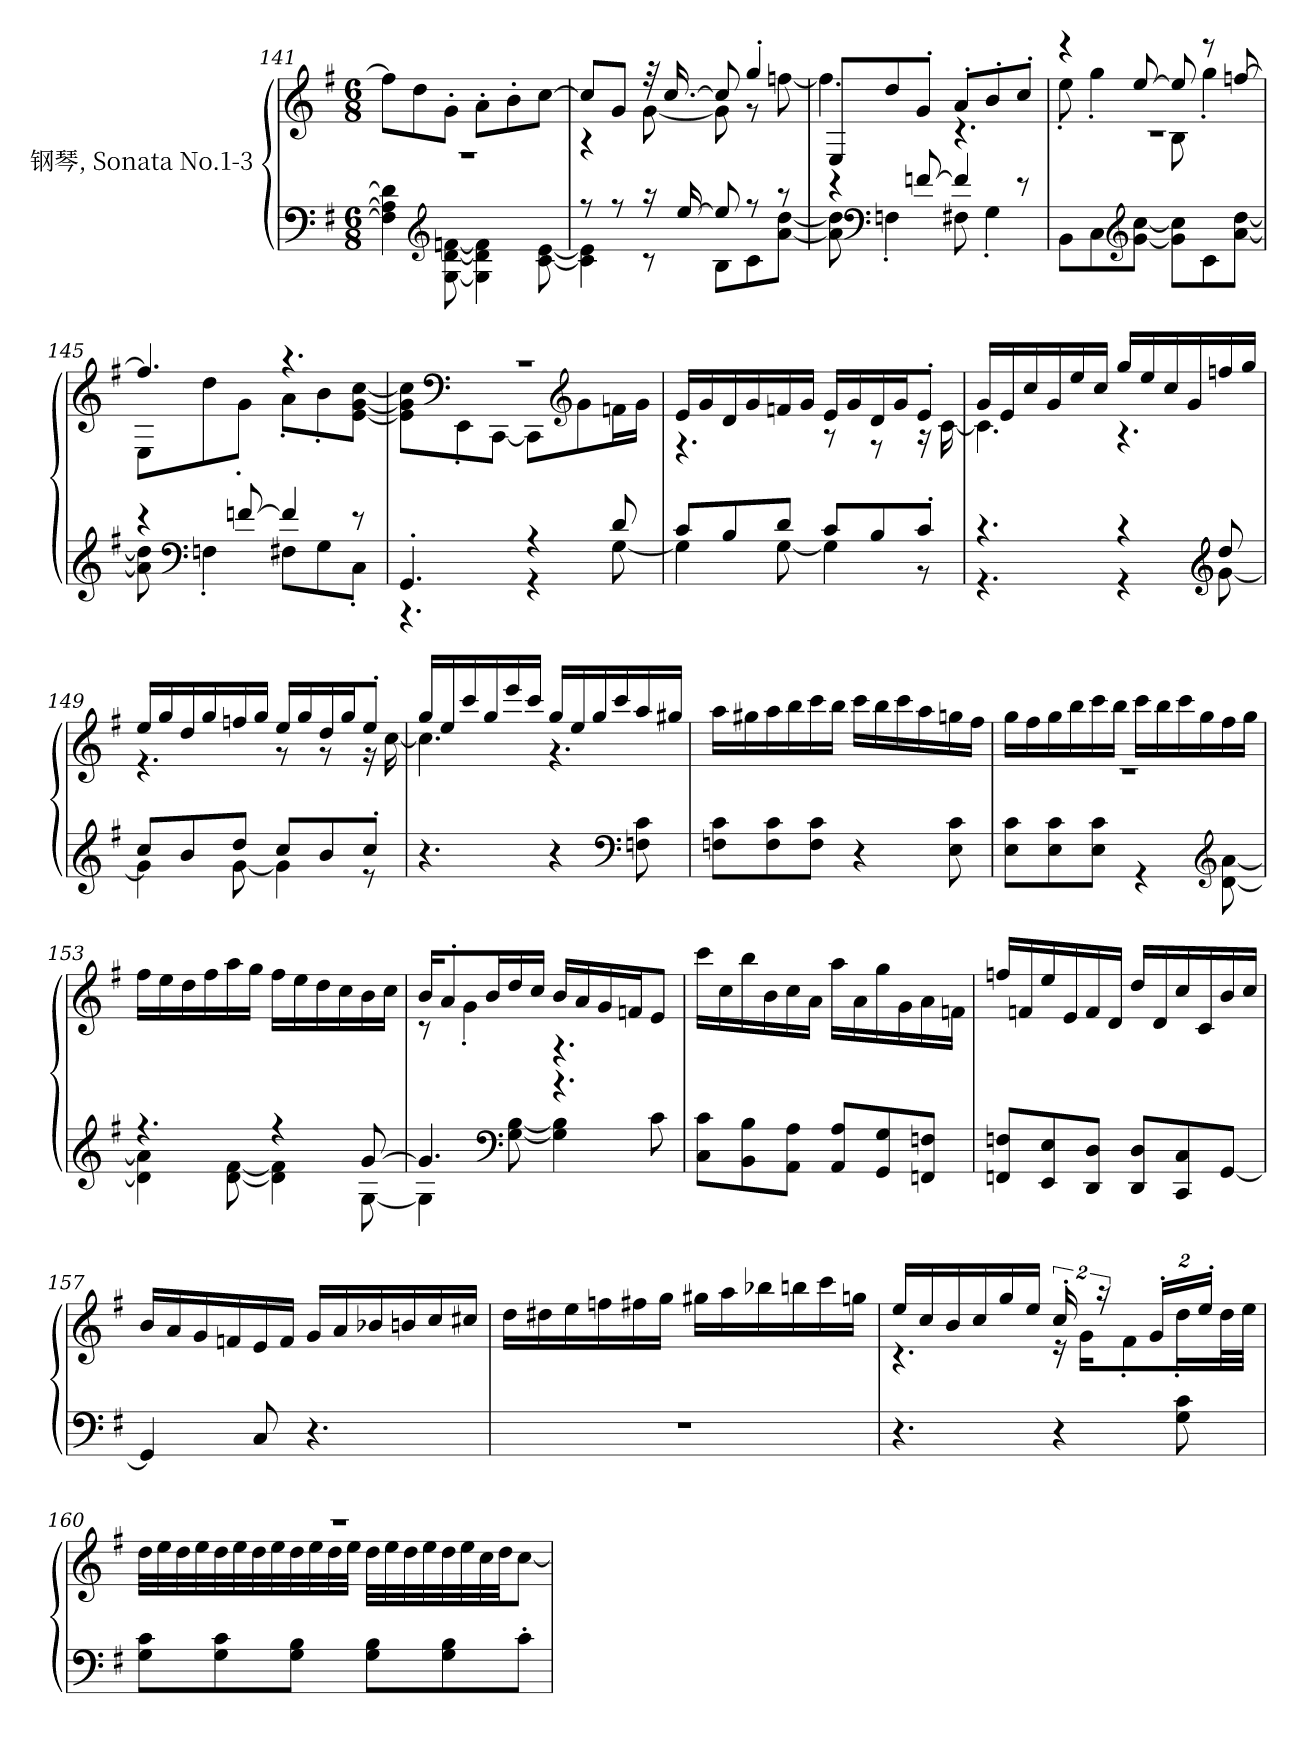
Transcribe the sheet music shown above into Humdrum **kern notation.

**kern	**kern
*part1	*part1
*staff2	*staff1
*I"钢琴, Sonata No.1-3	*
*clefF4	*clefG2
*k[f#]	*k[f#]
*M6/8	*M6/8
=141	=141
*^	*
2.r	4F\] 4A\] 4d\]	8ff\L]
.	.	8dd\
*clefG2	*	*
*	*	*MM117
.	[8G\ [8d\ [8fn\	8g'\J
.	4G\] 4d\] 4f\]	8a'\L
.	.	8b'\
*	*	*MM115
.	[8c\ [8e\	[8cc\J
=142	=142	=142
*	*	*^
8r	4c\] 4e\]	8cc/L]	4r
8r	.	8g/J	.
*	*	*MM130	*
16r	8r	32r	[8g\
.	.	[16.cc/	.
[16ee/	.	.	.
8ee/]	8B\L	8cc/]	8g\]
8r	8c\	4gg'/	8r
8r	[8a\ [8dd\J	.	[8ffn\
!!LO:LB:g=z	!!
=143	=143	=143	=143
4r	8a\] 8dd\]	8E/L	4.ff\]
*clefF4	*	*	*
.	4Fn'\	8dd/	.
[8fn/	.	8g'/J	.
4f/]	8F#X\	8a'/L	4.r
.	4G'\	8b'/	.
8r	.	8cc'/J	.
=144	=144	=144	=144
2.r	8BB\L	4r	8ee'\
.	8C\	.	4gg'\
*clefG2	*	*	*
.	[8g\ [8cc\J	[8ee/	.
.	8g\] 8cc\]L	8ee/]	8B\
.	8c\	8r	4gg'\
.	[8a\ [8dd\J	[8ffn/	.
=145	=145	=145	=145
4r	8a\] 8dd\]	4.ff/]	8E\L
*clefF4	*	*	*
.	4Fn'\	.	8dd\
[8fn/	.	.	8g'\J
4f/]	8F#X\L	4.r	8a'\L
.	8G\	.	8b'\
8r	8C'\J	.	[8e\ [8g\ [8cc\J
!!LO:LB:g=z	!!
=146	=146	=146	=146
4.GG'/	4.r	2.r	8e\] 8g\] 8cc\]L
*	*	*clefF4	*
.	.	.	8EE'\
*	*	*MM120	*
.	.	.	[8CC\J
4r	4r	.	8CC\L]
*	*	*clefG2	*
.	.	.	8g\
*	*	*MM130	*
8d/	[8G\	.	16fn\L
.	.	.	16g\JJ
=147	=147	=147	=147
8c/L	4G\]	16e/LL	4.r
.	.	16g/	.
8B/	.	16d/	.
.	.	16g/	.
8d/J	[8G\	16fn/	.
.	.	16g/JJ	.
8c/L	4G\]	16e/LL	8r
.	.	16g/	.
8B/	.	16d/	8r
.	.	16g/J	.
8c'/J	8r	8e'/J	16r
.	.	.	[16c\
=148	=148	=148	=148
4.r	4.r	16g/LL	4.c\]
.	.	16e/	.
.	.	16cc/	.
.	.	16g/	.
.	.	16ee/	.
.	.	16cc/JJ	.
4r	4r	16gg/LL	4.r
.	.	16ee/	.
.	.	16cc/	.
.	.	16g/	.
*clefG2	*	*	*
8dd/	[8g\	16ffn/	.
.	.	16gg/JJ	.
!!LO:PB:g=z	!!
=149	=149	=149	=149
8cc/L	4g\]	16ee/LL	4.r
.	.	16gg/	.
8b/	.	16dd/	.
.	.	16gg/	.
8dd/J	[8g\	16ffn/	.
.	.	16gg/JJ	.
8cc/L	4g\]	16ee/LL	8r
.	.	16gg/	.
8b/	.	16dd/	8r
.	.	16gg/J	.
8cc'/J	8r	8ee'/J	16r
.	.	.	[16cc\
*v	*v	*	*
=150	=150	=150
4.r	16gg/LL	4.cc\]
.	16ee/	.
.	16ccc/	.
.	16gg/	.
.	16eee/	.
.	16ccc/JJ	.
4r	16gg/LL	4.r
.	16ee/	.
.	16gg/	.
.	16ccc/	.
*clefF4	*	*
8Fn\ 8c\	16aa/	.
.	16gg#X/JJ	.
*	*v	*v
!!LO:LB:g=z
=151	=151
8Fn\ 8c\L	16aa\LL
.	16gg#X\
8F\ 8c\	16aa\
.	16bb\
8F\ 8c\J	16ccc\
.	16bb\JJ
4r	16ccc\LL
.	16bb\
.	16ccc\
.	16aa\
8E\ 8c\	16ggn\
.	16ff#\JJ
=152	=152
*^	*
2.r	8E\ 8c\L	16gg\LL
.	.	16ff#\
.	8E\ 8c\	16gg\
.	.	16bb\
.	8E\ 8c\J	16ccc\
.	.	16bb\JJ
.	4r	16ccc\LL
.	.	16bb\
.	.	16ccc\
.	.	16gg\
*clefG2	*	*
.	[8d\ [8a\	16ff#\
.	.	16gg\JJ
=153	=153	=153
4.r	4d\] 4a\]	16ff#\LL
.	.	16ee\
.	.	16dd\
.	.	16ff#\
.	[8d\ [8f#\	16aa\
.	.	16gg\JJ
4r	4d\] 4f#\]	16ff#\LL
.	.	16ee\
.	.	16dd\
.	.	16cc\
[8g/	[8G\	16b\
.	.	16cc\JJ
!!LO:LB:g=z
=154	=154	=154
*	*	*^
4.g/]	4G\]	16b/KL	8r
.	.	8a'/	.
.	.	.	4g'\
.	.	16b/L	.
*clefF4	*	*	*
.	[8G\ [8B\	16dd/	.
.	.	16cc/JJ	.
4.r	4G\] 4B\]	16b/LL	4.r
.	.	16a/	.
.	.	16g/	.
.	.	16fn/J	.
.	8c\	8e/J	.
*v	*v	*	*
*	*v	*v
=155	=155
8C\ 8c\L	16ccc\LL
.	16cc\
8BB\ 8B\	16bb\
.	16b\
8AA\ 8A\J	16cc\
.	16a\JJ
8AA/ 8A/L	16aa\LL
.	16a\
8GG/ 8G/	16gg\
.	16g\
8FFn/ 8Fn/J	16a\
.	16fn\JJ
=156	=156
8FFn/ 8Fn/L	16ffn/LL
.	16fn/
8EE/ 8E/	16ee/
.	16e/
8DD/ 8D/J	16f/
.	16d/JJ
*	*MM125
8DD/ 8D/L	16dd/LL
.	16d/
*	*MM120
8CC/ 8C/	16cc/
.	16c/
*	*MM123
[8GG/J	16b/
.	16cc/JJ
!!LO:LB:g=z
=157	=157
4GG/]	16b/LL
.	16a/
.	16g/
.	16fn/
*	*MM125
8C/	16e/
.	16f/JJ
4.r	16g/LL
*	*MM127
.	16a/
.	16b-X/
.	16bn/
*	*MM130
.	16cc/
.	16cc#X/JJ
=158	=158
2.r	16dd\LL
.	16dd#X\
.	16ee\
.	16ffn\
.	16ff#X\
.	16gg\JJ
.	16gg#X\LL
.	16aa\
.	16bb-X\
.	16bbn\
.	16ccc\
.	16ggn\JJ
!!LO:LB:g=z
=159	=159
*	*^
4.r	16ee/LL	4.r
.	16cc/	.
.	16b/	.
.	16cc/	.
*	*MM120	*
.	16gg/	.
.	16ee/JJ	.
4r	32%3cc'/	16r
*	*MM117	*
.	.	16g\KL
.	32%3r	.
.	.	8f#'\
.	32%3g'/L	.
*	*MM124	*
8G\ 8c\	.	16dd'\L
.	32%3ee'/J	.
.	.	32dd\L
.	.	32ee\JJJ
=160	=160	=160
8G\ 8c\L	2.r	32dd\LLL
.	.	32ee\
.	.	32dd\
.	.	32ee\
8G\ 8c\	.	32dd\
.	.	32ee\
.	.	32dd\
.	.	32ee\
8G\ 8B\J	.	32dd\
.	.	32ee\
.	.	32dd\
.	.	32ee\JJJ
8G\ 8B\L	.	32dd\LLL
*	*MM120	*
.	.	32ee\
.	.	32dd\
.	.	32ee\
8G\ 8B\	.	32dd\
*	*MM117	*
.	.	32ee\
.	.	32cc\
.	.	32dd\JJ
8c'\J	.	[8cc\J
*	*v	*v
=	=
*-	*-
